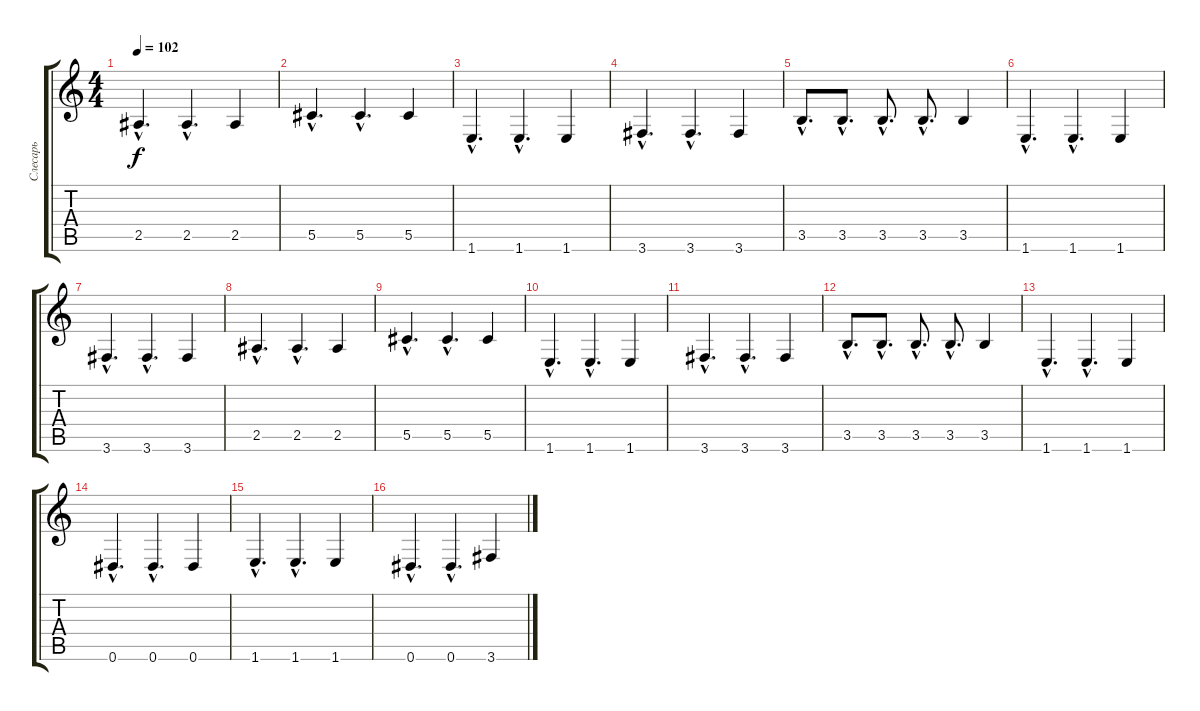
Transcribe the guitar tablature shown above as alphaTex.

\track ("Слесарь" "Слесарь") {instrument electricbassfinger}
\staff {score tabs}
\tuning (Eb4 Bb3 Gb3 Db3 Ab2 Eb2) {hide}
\ts (4 4)
\tempo 102
\clef g2
\ks c
2.5{hac}.4{d dy f} 2.5{hac}.4{d} 2.5.4 |
5.5{hac}.4{d} 5.5{hac}.4{d} 5.5.4 |
1.6{hac}.4{d} 1.6{hac}.4{d} 1.6.4 |
3.6{hac}.4{d} 3.6{hac}.4{d} 3.6.4 |
3.5{hac}.8{d} 3.5{hac}.8{d} 3.5{hac}.8{d} 3.5{hac}.8{d} 3.5.4 |
1.6{hac}.4{d} 1.6{hac}.4{d} 1.6.4 |
3.6{hac}.4{d} 3.6{hac}.4{d} 3.6.4 |
2.5{hac}.4{d} 2.5{hac}.4{d} 2.5.4 |
5.5{hac}.4{d} 5.5{hac}.4{d} 5.5.4 |
1.6{hac}.4{d} 1.6{hac}.4{d} 1.6.4 |
3.6{hac}.4{d} 3.6{hac}.4{d} 3.6.4 |
3.5{hac}.8{d} 3.5{hac}.8{d} 3.5{hac}.8{d} 3.5{hac}.8{d} 3.5.4 |
1.6{hac}.4{d} 1.6{hac}.4{d} 1.6.4 |
0.6{hac}.4{d} 0.6{hac}.4{d} 0.6.4 |
1.6{hac}.4{d} 1.6{hac}.4{d} 1.6.4 |
0.6{hac}.4{d} 0.6{hac}.4{d} 3.6.4
